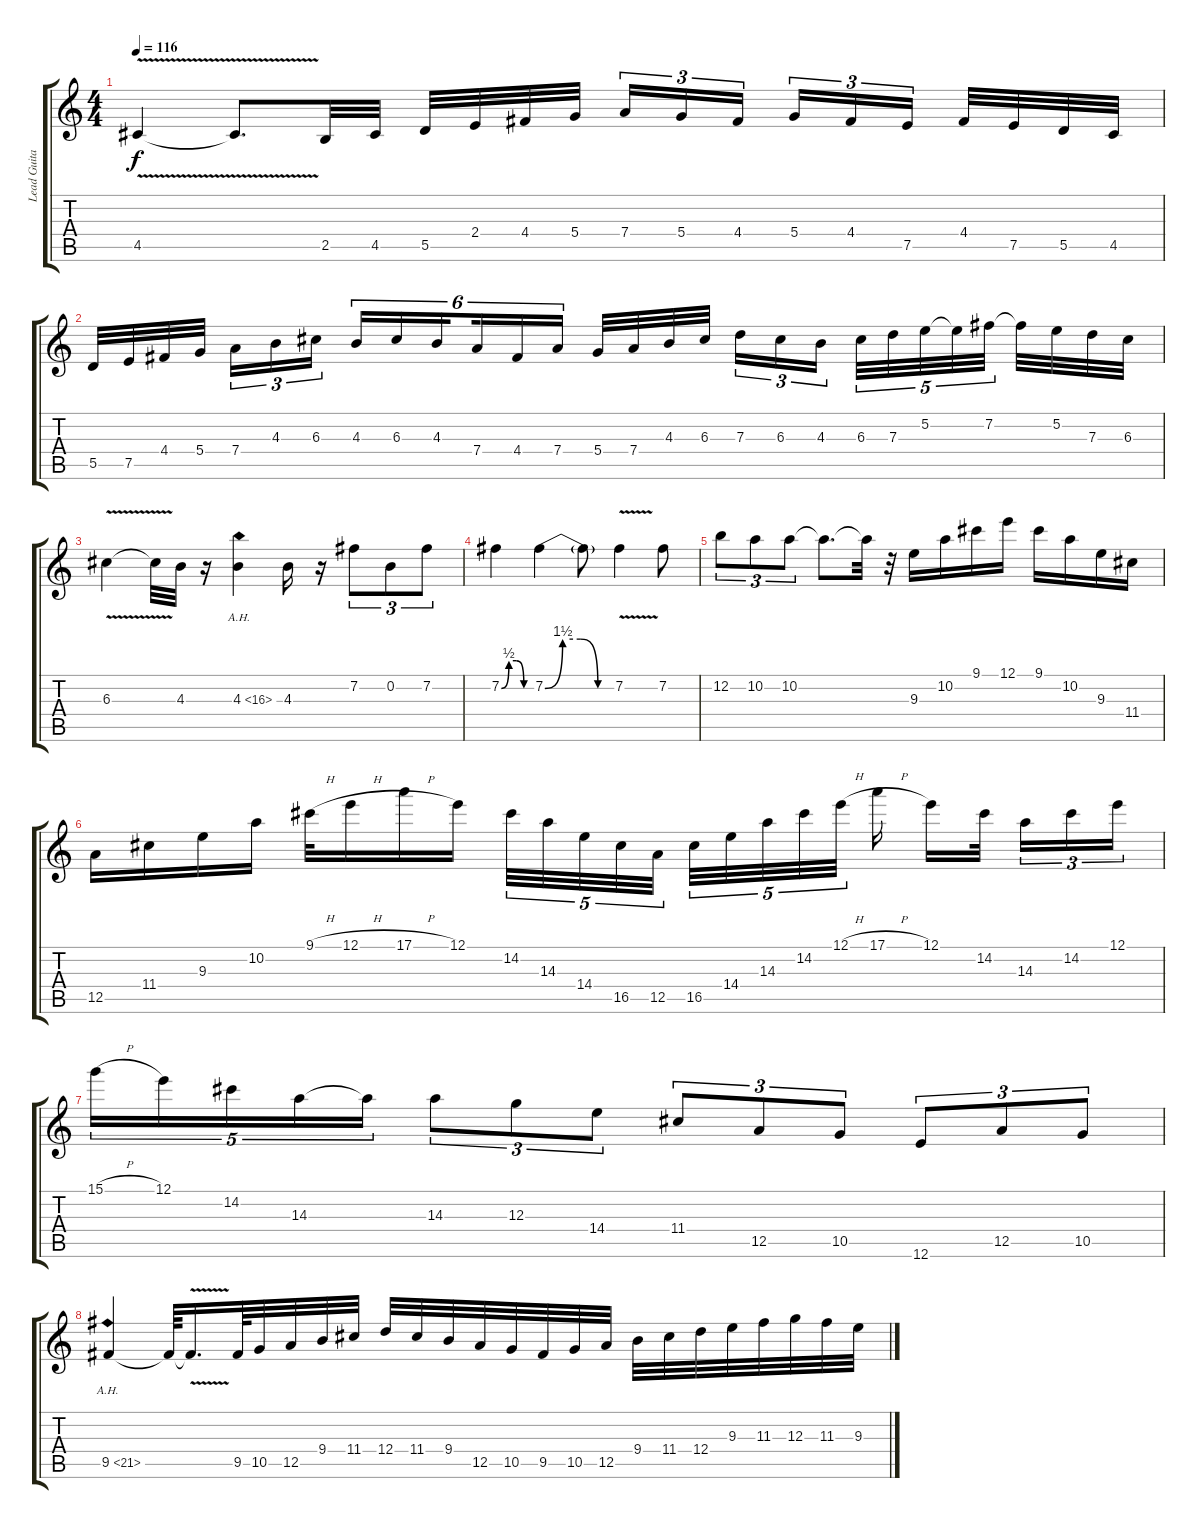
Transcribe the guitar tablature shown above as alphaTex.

\track ("Lead Guitar" "Lead Guita") {instrument distortionguitar}
\staff {score tabs}
\tuning (E4 B3 G3 D3 A2 E2) {hide}
\ts (4 4)
\tempo 116
\clef g2
\ks c
4.5{v}.4{dy f} 4.5{t}.8{d} 2.5.32 4.5.32 5.5.32 2.4.32 4.4.32 5.4.32{beam splitsecondary} 7.4.16{tu (3 2)} 5.4.16{tu (3 2)} 4.4.16{tu (3 2)} 5.4.16{tu (3 2)} 4.4.16{tu (3 2)} 7.5.16{tu (3 2) beam splitsecondary} 4.4.32 7.5.32 5.5.32 4.5.32 |
5.5.32 7.5.32 4.4.32 5.4.32{beam splitsecondary} 7.4.16{tu (3 2)} 4.3.16{tu (3 2)} 6.3.16{tu (3 2)} 4.3.16{tu (6 4)} 6.3.16{tu (6 4)} 4.3.16{tu (6 4) beam splitsecondary} 7.4.16{tu (6 4)} 4.4.16{tu (6 4)} 7.4.16{tu (6 4)} 5.4.32 7.4.32 4.3.32 6.3.32{beam splitsecondary} 7.3.16{tu (3 2)} 6.3.16{tu (3 2)} 4.3.16{tu (3 2)} 6.3.32{tu (5 4)} 7.3.32{tu (5 4)} 5.2.32{tu (5 4)} 5.2{t}.32{tu (5 4)} 7.2.32{tu (5 4) beam splitsecondary} 7.2{t}.32 5.2.32 7.3.32 6.3.32 |
6.3{v}.4 6.3{t}.32 4.3.32 r.16 4.3{ah 12}.4 4.3.16 r.16 7.2.8{tu (3 2)} 0.2.8{tu (3 2)} 7.2.8{tu (3 2)} |
7.2{be (custom 0 0 15 2 30 2 45 0 60 0)}.4 7.2{be (custom 0 0 15 6 30 6 45 0 60 0)}.4 7.2{t}.8 7.2{v}.4 7.2.8 |
12.2.8{tu (3 2)} 10.2.8{tu (3 2)} 10.2.8{tu (3 2)} 10.2{t}.8{d} 10.2{t}.32 r.32 9.3.16 10.2.16 9.1.16 12.1.16 9.1.16 10.2.16 9.3.16 11.4.16 |
12.5.16 11.4.16 9.3.16 10.2.16 9.1{h}.32 12.1{h}.16 17.1{h}.16 12.1.16{beam splitsecondary} 14.2.32{tu (5 4)} 14.3.32{tu (5 4)} 14.4.32{tu (5 4)} 16.5.32{tu (5 4)} 12.5.32{tu (5 4) beam splitsecondary} 16.5.32{tu (5 4)} 14.4.32{tu (5 4)} 14.3.32{tu (5 4)} 14.2.32{tu (5 4)} 12.1{h}.32{tu (5 4) beam splitsecondary} 17.1{h}.16 12.1.16 14.2.32{beam splitsecondary} 14.3.16{tu (3 2)} 14.2.16{tu (3 2)} 12.1.16{tu (3 2)} |
15.1{h}.16{tu (5 4)} 12.1.16{tu (5 4)} 14.2.16{tu (5 4)} 14.3.16{tu (5 4)} 14.3{t}.16{tu (5 4)} 14.3.8{tu (3 2)} 12.3.8{tu (3 2)} 14.4.8{tu (3 2)} 11.4.8{tu (3 2)} 12.5.8{tu (3 2)} 10.5.8{tu (3 2)} 12.6.8{tu (3 2)} 12.5.8{tu (3 2)} 10.5.8{tu (3 2)} |
9.5{ah 12}.4 9.5{t}.64 9.5{v t}.16{d} 9.5.64 10.5.32 12.5.32 9.4.32 11.4.32 12.4.32 11.4.32 9.4.32 12.5.32 10.5.32 9.5.32 10.5.32 12.5.32 9.4.32 11.4.32 12.4.32 9.3.32 11.3.32 12.3.32 11.3.32 9.3.32
